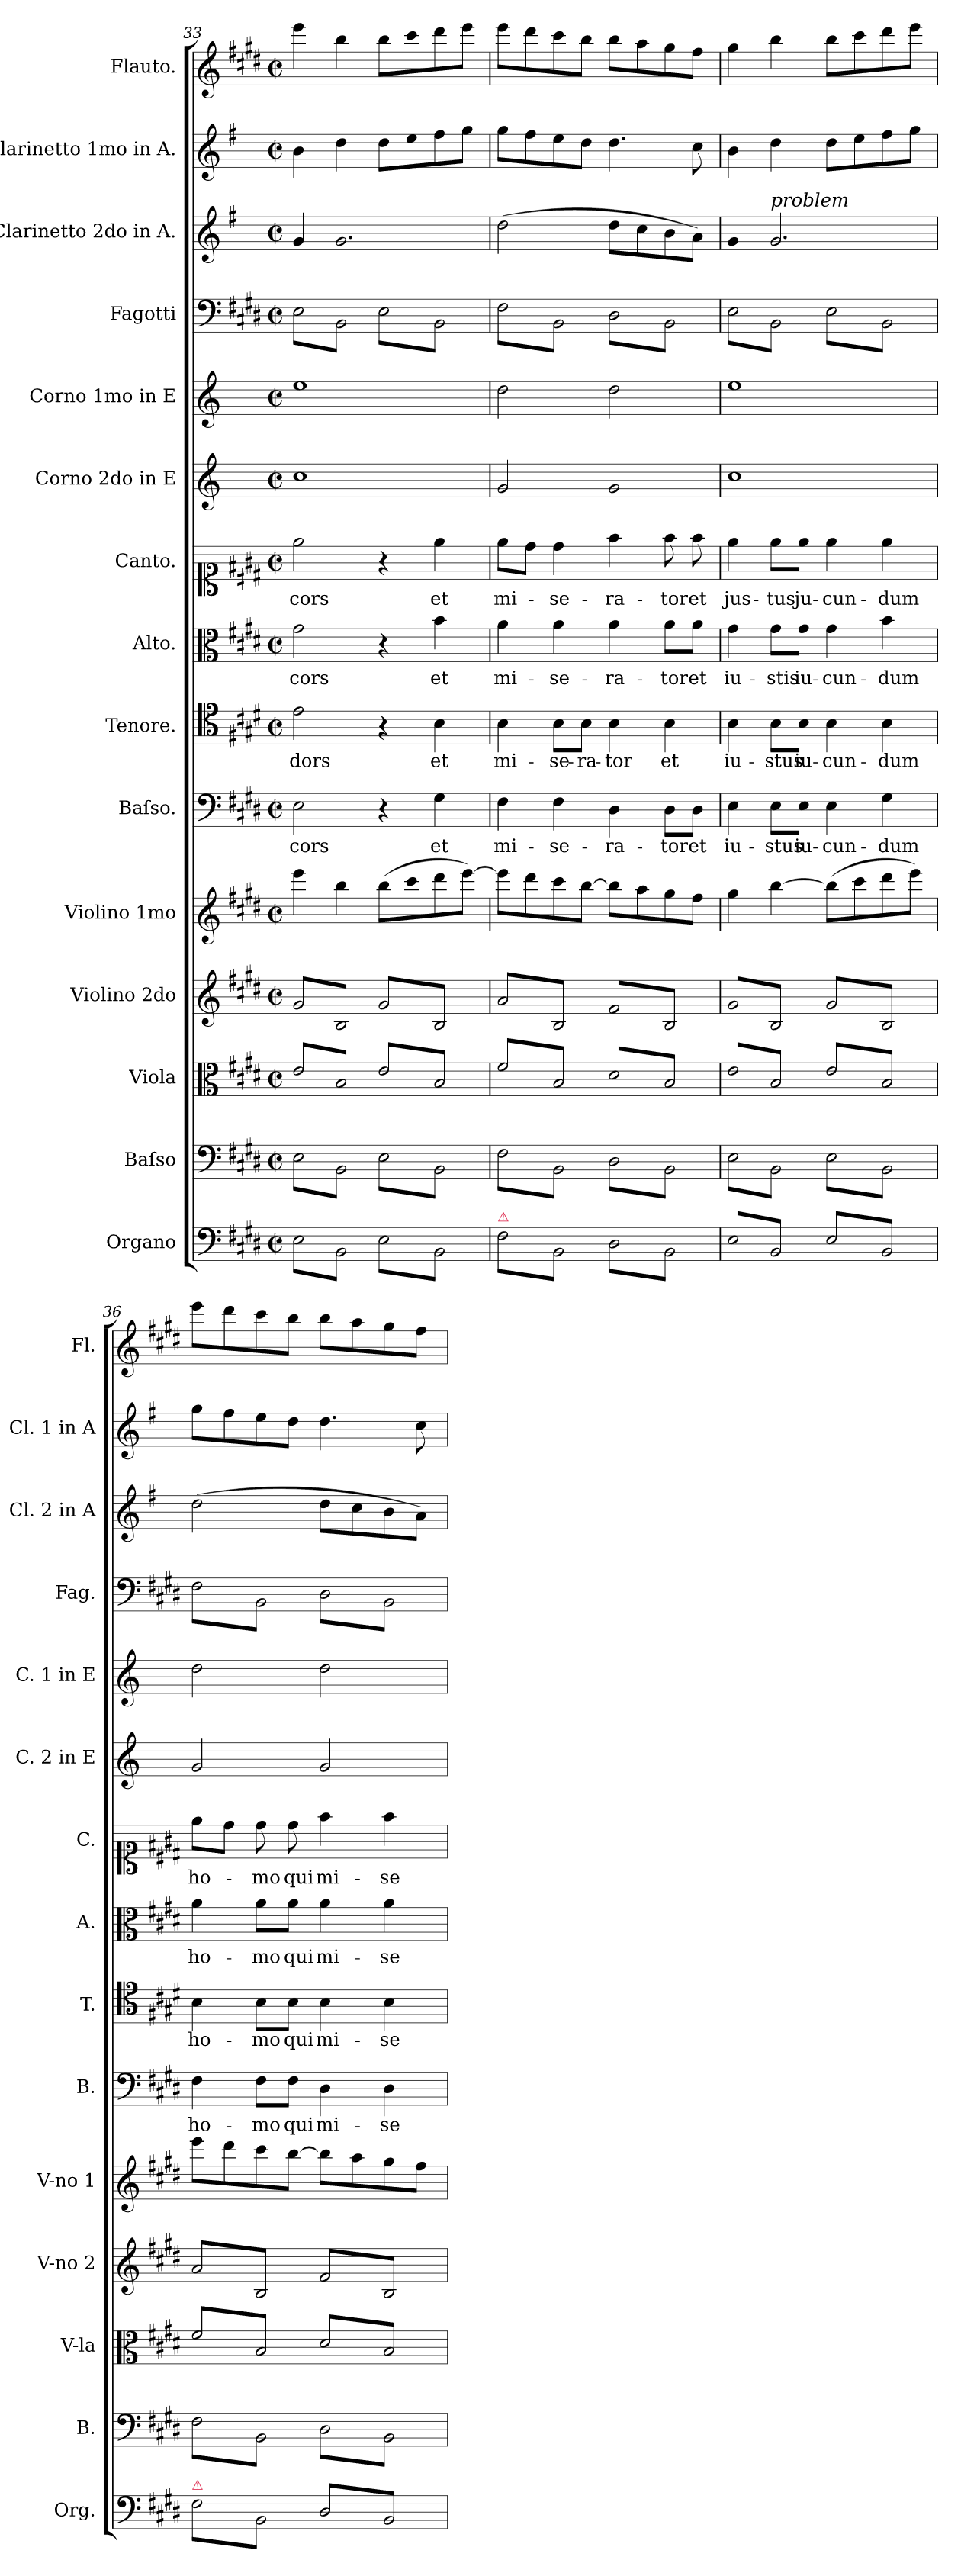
**kern	**kern	**kern	**kern	**kern	**kern	**text	**kern	**text	**kern	**text	**kern	**text	**kern	**kern	**kern	**kern	**kern	**kern
*part15	*part14	*part13	*part12	*part11	*part10	*part10	*part9	*part9	*part8	*part8	*part7	*part7	*part6	*part5	*part4	*part3	*part2	*part1
*staff15	*staff14	*staff13	*staff12	*staff11	*staff10	*staff10	*staff9	*staff9	*staff8	*staff8	*staff7	*staff7	*staff6	*staff5	*staff4	*staff3	*staff2	*staff1
*I"Organo	*I"Baſso	*I"Viola	*I"Violino 2do	*I"Violino 1mo	*I"Baſso.	*	*I"Tenore.	*	*I"Alto.	*	*I"Canto.	*	*I"Corno 2do in E	*I"Corno 1mo in E	*I"Fagotti	*I"Clarinetto 2do in A.	*I"Clarinetto 1mo in A.	*I"Flauto.
*I'Org.	*I'B.	*I'V-la	*I'V-no 2	*I'V-no 1	*I'B.	*	*I'T.	*	*I'A.	*	*I'C.	*	*I'C. 2 in E	*I'C. 1 in E	*I'Fag.	*I'Cl. 2 in A	*I'Cl. 1 in A	*I'Fl.
*clefF4	*clefF4	*clefC3	*clefG2	*clefG2	*clefF4	*	*clefC4	*	*clefC3	*	*clefC1	*	*clefG2	*clefG2	*clefF4	*clefG2	*clefG2	*clefG2
*	*	*	*	*	*	*	*	*	*	*	*	*	*ITrd5c8	*ITrd5c8	*	*ITrd2c3	*ITrd2c3	*
*k[f#c#g#d#]	*k[f#c#g#d#]	*k[f#c#g#d#]	*k[f#c#g#d#]	*k[f#c#g#d#]	*k[f#c#g#d#]	*	*k[f#c#g#d#]	*	*k[f#c#g#d#]	*	*k[f#c#g#d#]	*	*k[f#c#g#d#]	*k[f#c#g#d#]	*k[f#c#g#d#]	*k[f#c#g#d#]	*k[f#c#g#d#]	*k[f#c#g#d#]
*M2/2	*M2/2	*M2/2	*M2/2	*M2/2	*M2/2	*	*M2/2	*	*M2/2	*	*M2/2	*	*M2/2	*M2/2	*M2/2	*M2/2	*M2/2	*M2/2
*met(c|)	*met(c|)	*met(c|)	*met(c|)	*met(c|)	*met(c|)	*	*met(c|)	*	*met(c|)	*	*met(c|)	*	*met(c|)	*met(c|)	*met(c|)	*met(c|)	*met(c|)	*met(c|)
=33	=33	=33	=33	=33	=33	=33	=33	=33	=33	=33	=33	=33	=33	=33	=33	=33	=33	=33
*tremolo	*	*	*	*	*	*	*	*	*	*	*	*	*	*	*	*	*	*
*	*tremolo	*	*	*	*	*	*	*	*	*	*	*	*	*	*	*	*	*
*	*	*tremolo	*	*	*	*	*	*	*	*	*	*	*	*	*	*	*	*
*	*	*	*tremolo	*	*	*	*	*	*	*	*	*	*	*	*	*	*	*
*	*	*	*	*	*	*	*	*	*	*	*	*	*	*	*tremolo	*	*	*
8E\L	8E\L	8e/L	8g#/L	4eee\	2E\	-cors	2e\	-dors	2g#\	-cors	2ee\	-cors	1e/	1g#/	8E\L	4e/	4g#\	4eee\
8BB\	8BB\	8B/	8B/	.	.	.	.	.	.	.	.	.	.	.	8BB\	.	.	.
8E\	8E\	8e/	8g#/	4bb\	.	.	.	.	.	.	.	.	.	.	8E\	2.e/	4b\	4bb\
8BB\J	8BB\J	8B/J	8B/J	.	.	.	.	.	.	.	.	.	.	.	8BB\J	.	.	.
8E\L	8E\L	8e/L	8g#/L	(8bb\L	4r	.	4r	.	4r	.	4r	.	.	.	8E\L	.	8b\L	8bb\L
8BB\	8BB\	8B/	8B/	8ccc#\	.	.	.	.	.	.	.	.	.	.	8BB\	.	8cc#\	8ccc#\
8E\	8E\	8e/	8g#/	8ddd#\	4G#\	et	4B\	et	4b\	et	4ee\	et	.	.	8E\	.	8dd#\	8ddd#\
8BB\J	8BB\J	8B/J	8B/J	[8eee\J)	.	.	.	.	.	.	.	.	.	.	8BB\J	.	8ee\J	8eee\J
=34	=34	=34	=34	=34	=34	=34	=34	=34	=34	=34	=34	=34	=34	=34	=34	=34	=34	=34
!LO:TX:a:color=crimson:t=⚠	!	!	!	!	!	!	!	!	!	!	!	!	!	!	!	!	!	!
8F#\L	8F#\L	8f#/L	8a/L	8eee\L]	4F#\	mi-	4B\	mi-	4a\	mi-	8ee\L	mi-	2B/	2f#\	8F#\L	(2b\	8ee\L	8eee\L
8BB\	8BB\	8B/	8B/	8ddd#\	.	.	.	.	.	.	8dd#\J	.	.	.	8BB\	.	8dd#\	8ddd#\
8F#\	8F#\	8f#/	8a/	8ccc#\	4F#\	-se-	8B\L	-se-	4a\	-se-	4dd#\	-se-	.	.	8F#\	.	8cc#\	8ccc#\
8BB\J	8BB\J	8B/J	8B/J	[8bb\J	.	.	8B\J	-ra-	.	.	.	.	.	.	8BB\J	.	8b\J	8bb\J
8D#\L	8D#\L	8d#/L	8f#/L	8bb\L]	4D#\	-ra-	4B\	-tor	4a\	-ra-	4ff#\	-ra-	2B/	2f#\	8D#\L	8b\L	4.b\	8bb\L
8BB\	8BB\	8B/	8B/	8aa\	.	.	.	.	.	.	.	.	.	.	8BB\	8a\	.	8aa\
8D#\	8D#\	8d#/	8f#/	8gg#\	8D#\L	-tor	4B\	et	8a\L	-tor	8ff#\	-tor	.	.	8D#\	8g#\	.	8gg#\
8BB\J	8BB\J	8B/J	8B/J	8ff#\J	8D#\J	et	.	.	8a\J	et	8ff#\	et	.	.	8BB\J	8f#\J)	8a\	8ff#\J
=35	=35	=35	=35	=35	=35	=35	=35	=35	=35	=35	=35	=35	=35	=35	=35	=35	=35	=35
8E/L	8E\L	8e/L	8g#/L	4gg#\	4E\	iu-	4B\	iu-	4g#\	iu-	4ee\	jus-	1e/	1g#/	8E\L	4e/	4g#\	4gg#\
8BB/	8BB\	8B/	8B/	.	.	.	.	.	.	.	.	.	.	.	8BB\	.	.	.
!	!	!	!	!	!	!	!	!	!	!	!	!	!	!	!	!LO:TX:a:i:t=problem	!	!
8E/	8E\	8e/	8g#/	[4bb\	8E\L	-stus	8B\L	-stus	8g#\L	-stis	8ee\L	-tus	.	.	8E\	2.e/	4b\	4bb\
8BB/J	8BB\J	8B/J	8B/J	.	8E\J	iu-	8B\J	iu-	8g#\J	iu-	8ee\J	ju-	.	.	8BB\J	.	.	.
8E/L	8E\L	8e/L	8g#/L	(8bb\L]	4E\	-cun-	4B\	-cun-	4g#\	-cun-	4ee\	-cun-	.	.	8E\L	.	8b\L	8bb\L
8BB/	8BB\	8B/	8B/	8ccc#\	.	.	.	.	.	.	.	.	.	.	8BB\	.	8cc#\	8ccc#\
8E/	8E\	8e/	8g#/	8ddd#\	4G#\	-dum	4B\	-dum	4b\	-dum	4ee\	-dum	.	.	8E\	.	8dd#\	8ddd#\
8BB/J	8BB\J	8B/J	8B/J	8eee\J)	.	.	.	.	.	.	.	.	.	.	8BB\J	.	8ee\J	8eee\J
=36	=36	=36	=36	=36	=36	=36	=36	=36	=36	=36	=36	=36	=36	=36	=36	=36	=36	=36
!LO:TX:a:color=crimson:t=⚠	!	!	!	!	!	!	!	!	!	!	!	!	!	!	!	!	!	!
8F#\L	8F#\L	8f#/L	8a/L	8eee\L	4F#\	ho-	4B\	ho-	4a\	ho-	8ee\L	ho-	2B/	2f#\	8F#\L	(2b\	8ee\L	8eee\L
8BB\	8BB\	8B/	8B/	8ddd#\	.	.	.	.	.	.	8dd#\J	.	.	.	8BB\	.	8dd#\	8ddd#\
8F#\	8F#\	8f#/	8a/	8ccc#\	8F#\L	-mo	8B\L	-mo	8a\L	-mo	8dd#\	-mo	.	.	8F#\	.	8cc#\	8ccc#\
8BB\J	8BB\J	8B/J	8B/J	[8bb\J	8F#\J	qui	8B\J	qui	8a\J	qui	8dd#\	qui	.	.	8BB\J	.	8b\J	8bb\J
8D#/L	8D#\L	8d#/L	8f#/L	8bb\L]	4D#\	mi-	4B\	mi-	4a\	mi-	4ff#\	mi-	2B/	2f#\	8D#\L	8b\L	4.b\	8bb\L
8BB/	8BB\	8B/	8B/	8aa\	.	.	.	.	.	.	.	.	.	.	8BB\	8a\	.	8aa\
8D#/	8D#\	8d#/	8f#/	8gg#\	4D#\	-se-	4B\	-se-	4a\	-se-	4ff#\	-se-	.	.	8D#\	8g#\	.	8gg#\
8BB/J	8BB\J	8B/J	8B/J	8ff#\J	.	.	.	.	.	.	.	.	.	.	8BB\J	8f#\J)	8a\	8ff#\J
*	*	*	*	*	*	*	*	*	*	*	*	*	*	*	*Xtremolo	*	*	*
*	*	*	*Xtremolo	*	*	*	*	*	*	*	*	*	*	*	*	*	*	*
*	*	*Xtremolo	*	*	*	*	*	*	*	*	*	*	*	*	*	*	*	*
*	*Xtremolo	*	*	*	*	*	*	*	*	*	*	*	*	*	*	*	*	*
*Xtremolo	*	*	*	*	*	*	*	*	*	*	*	*	*	*	*	*	*	*
.	.	.	.	.	.	.	.	.	.	.	.	.	.	.	.	.	.	.
.	.	.	.	.	.	.	.	.	.	.	.	.	.	.	.	.	.	.
=	=	=	=	=	=	=	=	=	=	=	=	=	=	=	=	=	=	=
*-	*-	*-	*-	*-	*-	*-	*-	*-	*-	*-	*-	*-	*-	*-	*-	*-	*-	*-
